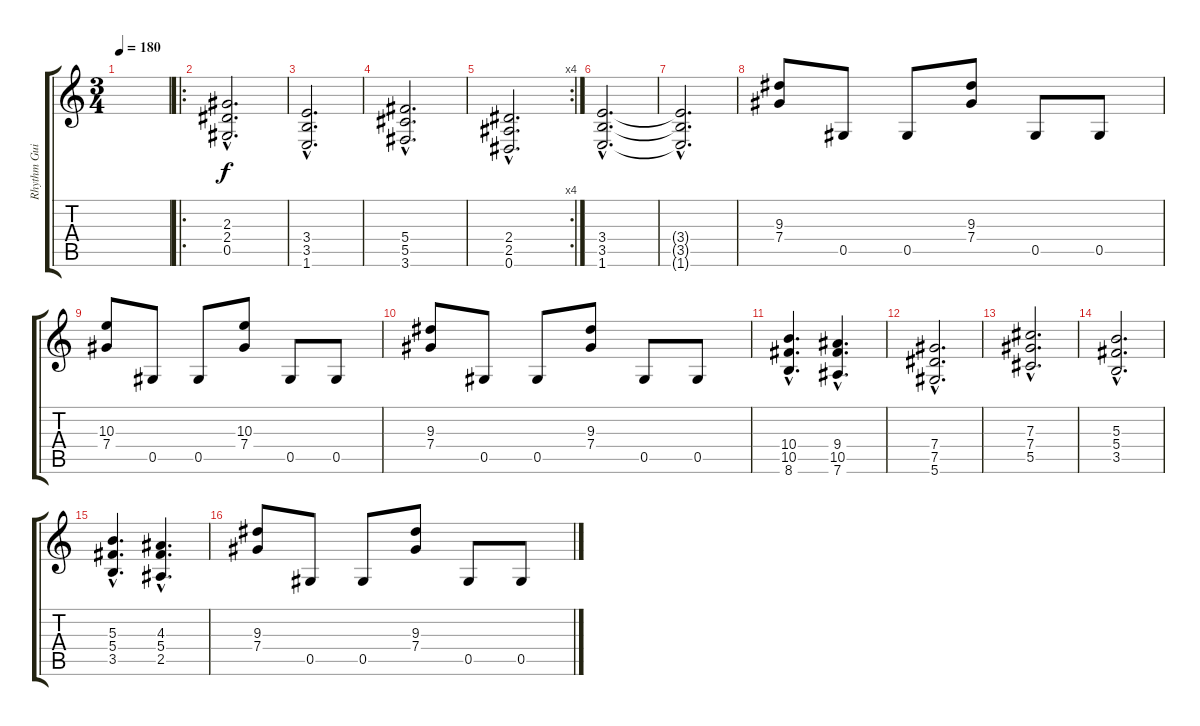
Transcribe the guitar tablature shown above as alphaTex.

\track ("Rhythm Guitar" "Rhythm Gui") {instrument distortionguitar}
\staff {score tabs}
\tuning (Eb4 Bb3 Gb3 Db3 Ab2 Eb2) {hide}
\ts (3 4)
\tempo 180
\clef g2
\ks c
|
\ro
(2.3{hac} 2.4{hac} 0.5{hac}).2{d} |
(3.4{hac} 3.5{hac} 1.6{hac}).2{d} |
(5.4{hac} 5.5{hac} 3.6{hac}).2{d} |
\rc 4
(2.4{hac} 2.5{hac} 0.6{hac}).2{d} |
(3.4{hac} 3.5{hac} 1.6{hac}).2{d} |
(3.4{hac t} 3.5{hac t} 1.6{hac t}).2{d} |
(9.3 7.4).8 0.5.8 0.5.8 (9.3 7.4).8 0.5.8 0.5.8 |
(10.3 7.4).8 0.5.8 0.5.8 (10.3 7.4).8 0.5.8 0.5.8 |
(9.3 7.4).8 0.5.8 0.5.8 (9.3 7.4).8 0.5.8 0.5.8 |
(10.4{hac} 10.5{hac} 8.6{hac}).4{d} (9.4{hac} 10.5{hac} 7.6{hac}).4{d} |
(7.4{hac} 7.5{hac} 5.6{hac}).2{d} |
(7.3{hac} 7.4{hac} 5.5{hac}).2{d} |
(5.3{hac} 5.4{hac} 3.5{hac}).2{d} |
(5.3{hac} 5.4{hac} 3.5{hac}).4{d} (4.3{hac} 5.4{hac} 2.5{hac}).4{d} |
(9.3 7.4).8 0.5.8 0.5.8 (9.3 7.4).8 0.5.8 0.5.8
